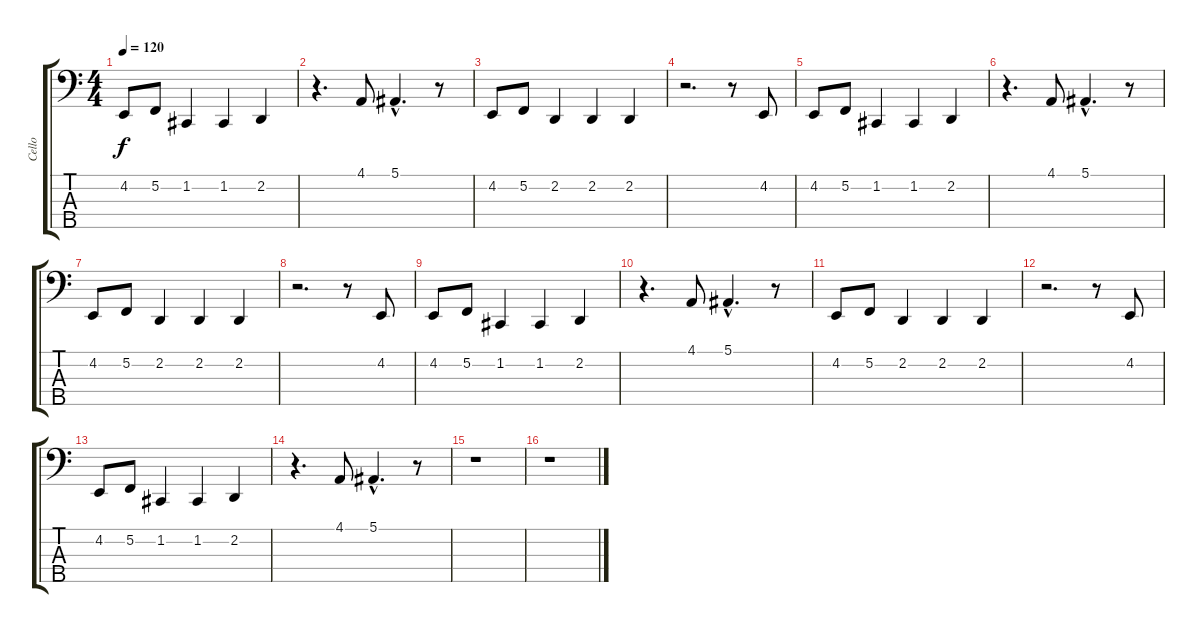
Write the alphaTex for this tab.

\track ("Cello" "Cello") {instrument cello}
\staff {score tabs}
\tuning (F2 C2 G1 D1 A0) {hide}
\ts (4 4)
\tempo 120
\clef f4
\ks c
4.2.8{dy f} 5.2.8 1.2.4 1.2.4 2.2.4 |
r.4{d} 4.1.8 5.1{hac}.4{d} r.8 |
4.2.8 5.2.8 2.2.4 2.2.4 2.2.4 |
r.2{d} r.8 4.2.8 |
4.2.8 5.2.8 1.2.4 1.2.4 2.2.4 |
r.4{d} 4.1.8 5.1{hac}.4{d} r.8 |
4.2.8 5.2.8 2.2.4 2.2.4 2.2.4 |
r.2{d} r.8 4.2.8 |
4.2.8 5.2.8 1.2.4 1.2.4 2.2.4 |
r.4{d} 4.1.8 5.1{hac}.4{d} r.8 |
4.2.8 5.2.8 2.2.4 2.2.4 2.2.4 |
r.2{d} r.8 4.2.8 |
4.2.8 5.2.8 1.2.4 1.2.4 2.2.4 |
r.4{d} 4.1.8 5.1{hac}.4{d} r.8 |
r.1 |
r.1
